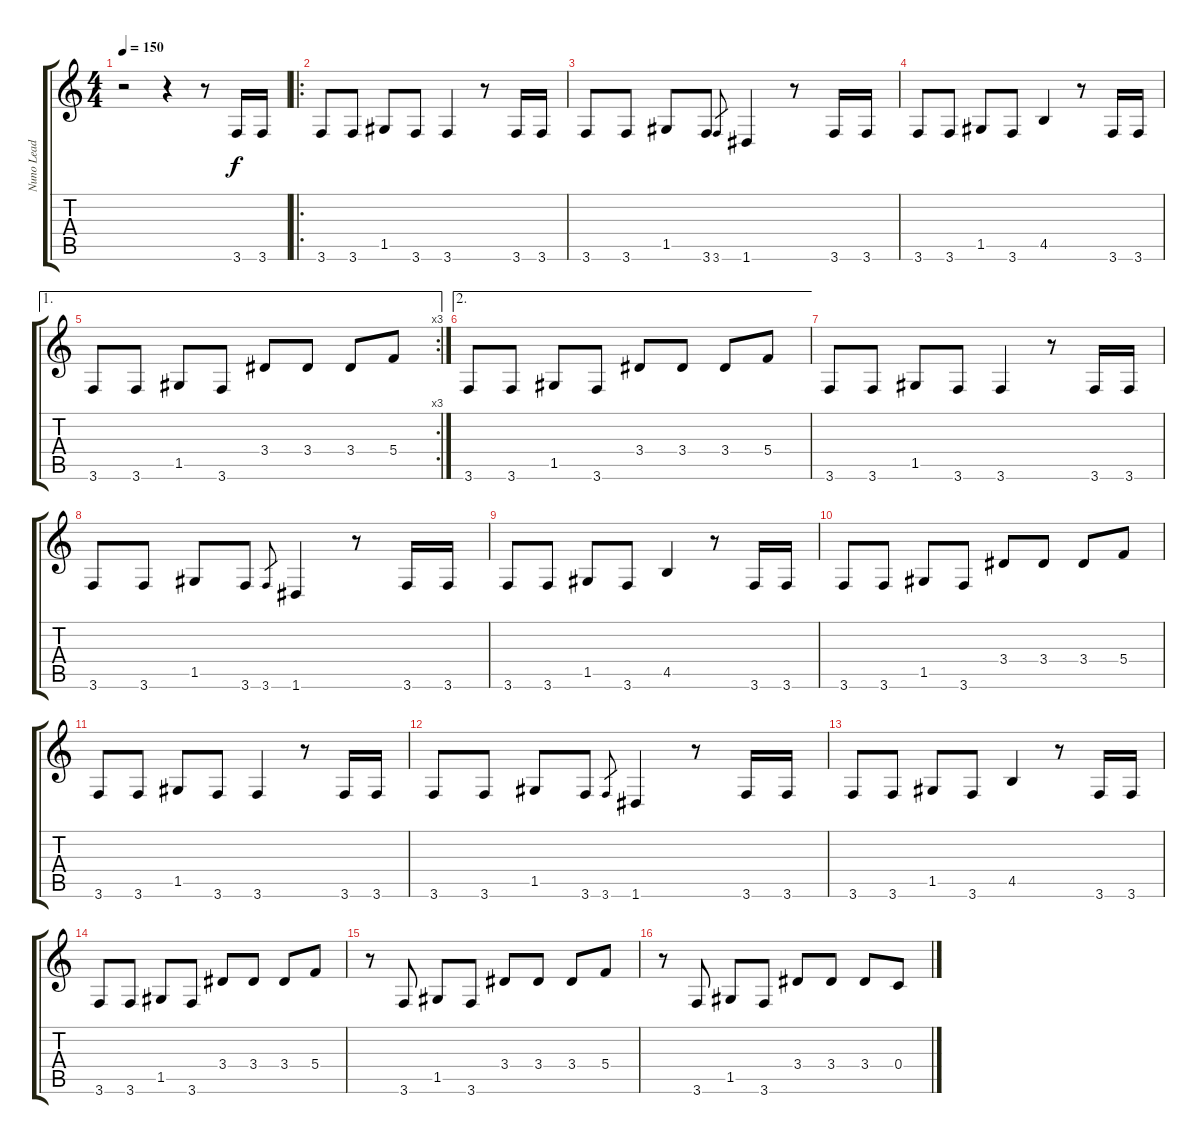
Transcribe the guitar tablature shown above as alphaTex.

\track ("Nuno Lead" "Nuno Lead") {instrument distortionguitar}
\staff {score tabs}
\tuning (D4 A3 F3 C3 G2 D2) {hide}
\ts (4 4)
\tempo 150
\clef g2
\ks c
r.2{dy f instrument distortionguitar} r.4 r.8 3.6.16 3.6.16 |
\ro
3.6.8 3.6.8 1.5.8 3.6.8 3.6.4 r.8 3.6.16 3.6.16 |
3.6.8 3.6.8 1.5.8 3.6.8 3.6.8{gr} 1.6.4 r.8 3.6.16 3.6.16 |
3.6.8 3.6.8 1.5.8 3.6.8 4.5.4 r.8 3.6.16 3.6.16 |
\ae 1
\rc 3
3.6.8 3.6.8 1.5.8 3.6.8 3.4.8 3.4.8 3.4.8 5.4.8 |
\ae 2
3.6.8 3.6.8 1.5.8 3.6.8 3.4.8 3.4.8 3.4.8 5.4.8 |
3.6.8 3.6.8 1.5.8 3.6.8 3.6.4 r.8 3.6.16 3.6.16 |
3.6.8 3.6.8 1.5.8 3.6.8 3.6.8{gr} 1.6.4 r.8 3.6.16 3.6.16 |
3.6.8 3.6.8 1.5.8 3.6.8 4.5.4 r.8 3.6.16 3.6.16 |
3.6.8 3.6.8 1.5.8 3.6.8 3.4.8 3.4.8 3.4.8 5.4.8 |
3.6.8 3.6.8 1.5.8 3.6.8 3.6.4 r.8 3.6.16 3.6.16 |
3.6.8 3.6.8 1.5.8 3.6.8 3.6.8{gr} 1.6.4 r.8 3.6.16 3.6.16 |
3.6.8 3.6.8 1.5.8 3.6.8 4.5.4 r.8 3.6.16 3.6.16 |
3.6.8 3.6.8 1.5.8 3.6.8 3.4.8 3.4.8 3.4.8 5.4.8 |
r.8 3.6.8 1.5.8 3.6.8 3.4.8 3.4.8 3.4.8 5.4.8 |
r.8 3.6.8 1.5.8 3.6.8 3.4.8 3.4.8 3.4.8 0.4.8
